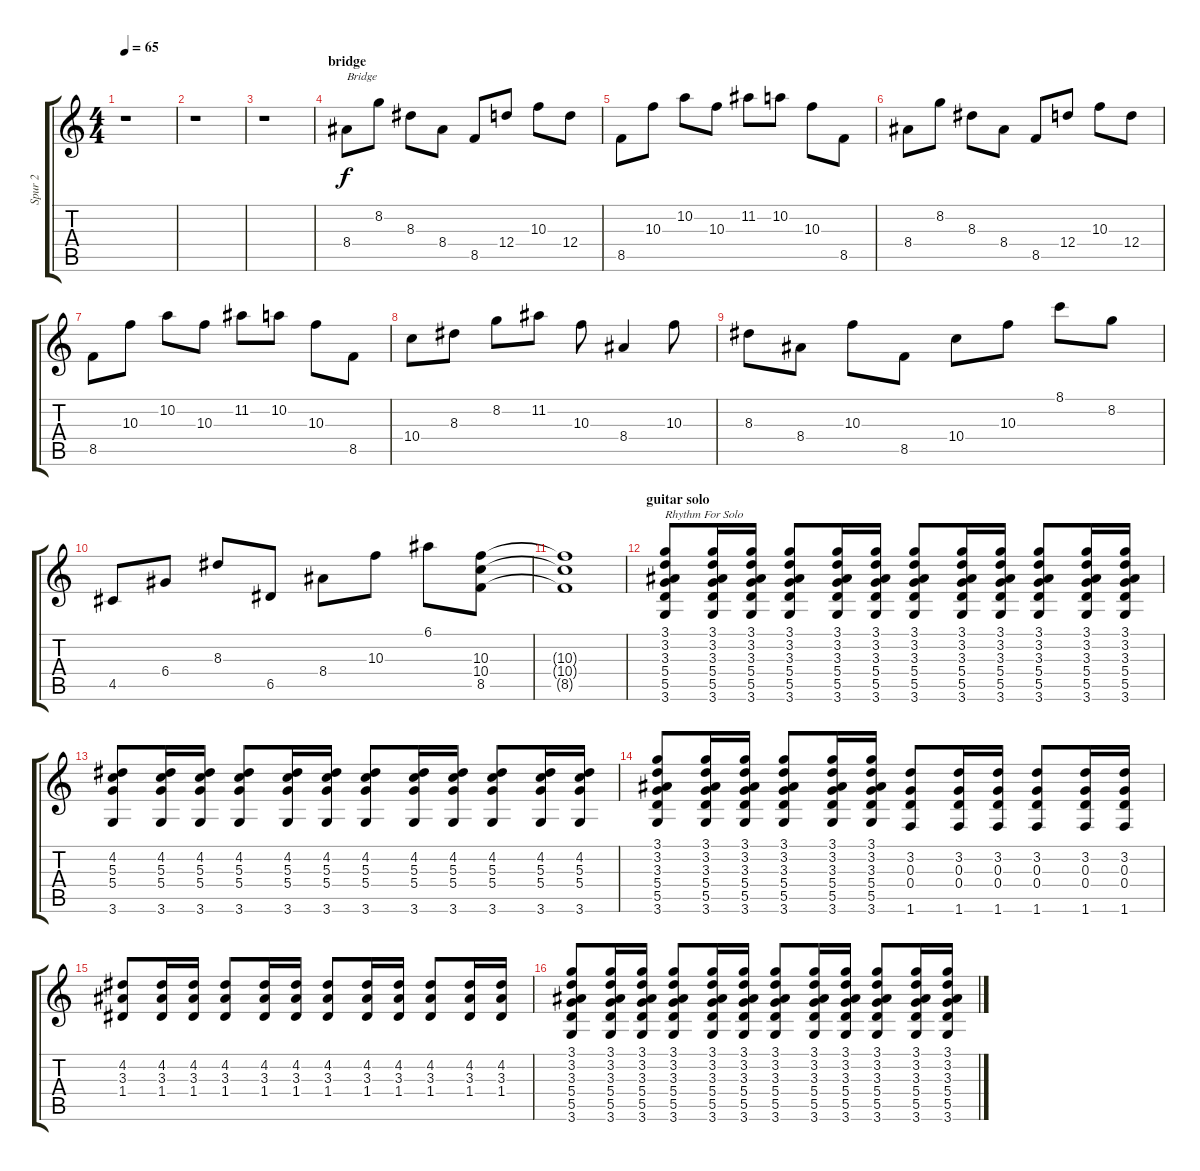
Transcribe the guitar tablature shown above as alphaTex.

\track ("Spur 2" "Spur 2") {instrument acousticguitarsteel}
\staff {score tabs}
\tuning (E4 B3 G3 D3 A2 E2) {hide}
\ts (4 4)
\tempo 65
\clef g2
\ks c
r.1{dy f} |
r.1 |
r.1 |
\section ("" "bridge")
8.4.8{txt "Bridge"} 8.2.8 8.3.8 8.4.8 8.5.8 12.4.8 10.3.8 12.4.8 |
8.5.8 10.3.8 10.2.8 10.3.8 11.2.8 10.2.8 10.3.8 8.5.8 |
8.4.8 8.2.8 8.3.8 8.4.8 8.5.8 12.4.8 10.3.8 12.4.8 |
8.5.8 10.3.8 10.2.8 10.3.8 11.2.8 10.2.8 10.3.8 8.5.8 |
10.4.8 8.3.8 8.2.8 11.2.8 10.3.8 8.4.4 10.3.8 |
8.3.8 8.4.8 10.3.8 8.5.8 10.4.8 10.3.8 8.1.8 8.2.8 |
4.5.8 6.4.8 8.3.8 6.5.8 8.4.8 10.3.8 6.1.8 (10.3 10.4 8.5).8 |
(10.3{t} 10.4{t} 8.5{t}).1 |
\section ("" "guitar solo")
(3.1 3.2 3.3 5.4 5.5 3.6).8{txt "Rhythm For Solo"} (3.1 3.2 3.3 5.4 5.5 3.6).16 (3.1 3.2 3.3 5.4 5.5 3.6).16 (3.1 3.2 3.3 5.4 5.5 3.6).8 (3.1 3.2 3.3 5.4 5.5 3.6).16 (3.1 3.2 3.3 5.4 5.5 3.6).16 (3.1 3.2 3.3 5.4 5.5 3.6).8 (3.1 3.2 3.3 5.4 5.5 3.6).16 (3.1 3.2 3.3 5.4 5.5 3.6).16 (3.1 3.2 3.3 5.4 5.5 3.6).8 (3.1 3.2 3.3 5.4 5.5 3.6).16 (3.1 3.2 3.3 5.4 5.5 3.6).16 |
(4.2 5.3 5.4 3.6).8 (4.2 5.3 5.4 3.6).16 (4.2 5.3 5.4 3.6).16 (4.2 5.3 5.4 3.6).8 (4.2 5.3 5.4 3.6).16 (4.2 5.3 5.4 3.6).16 (4.2 5.3 5.4 3.6).8 (4.2 5.3 5.4 3.6).16 (4.2 5.3 5.4 3.6).16 (4.2 5.3 5.4 3.6).8 (4.2 5.3 5.4 3.6).16 (4.2 5.3 5.4 3.6).16 |
(3.1 3.2 3.3 5.4 5.5 3.6).8 (3.1 3.2 3.3 5.4 5.5 3.6).16 (3.1 3.2 3.3 5.4 5.5 3.6).16 (3.1 3.2 3.3 5.4 5.5 3.6).8 (3.1 3.2 3.3 5.4 5.5 3.6).16 (3.1 3.2 3.3 5.4 5.5 3.6).16 (3.2 0.3 0.4 1.6).8 (3.2 0.3 0.4 1.6).16 (3.2 0.3 0.4 1.6).16 (3.2 0.3 0.4 1.6).8 (3.2 0.3 0.4 1.6).16 (3.2 0.3 0.4 1.6).16 |
(4.2 3.3 1.4).8 (4.2 3.3 1.4).16 (4.2 3.3 1.4).16 (4.2 3.3 1.4).8 (4.2 3.3 1.4).16 (4.2 3.3 1.4).16 (4.2 3.3 1.4).8 (4.2 3.3 1.4).16 (4.2 3.3 1.4).16 (4.2 3.3 1.4).8 (4.2 3.3 1.4).16 (4.2 3.3 1.4).16 |
(3.1 3.2 3.3 5.4 5.5 3.6).8 (3.1 3.2 3.3 5.4 5.5 3.6).16 (3.1 3.2 3.3 5.4 5.5 3.6).16 (3.1 3.2 3.3 5.4 5.5 3.6).8 (3.1 3.2 3.3 5.4 5.5 3.6).16 (3.1 3.2 3.3 5.4 5.5 3.6).16 (3.1 3.2 3.3 5.4 5.5 3.6).8 (3.1 3.2 3.3 5.4 5.5 3.6).16 (3.1 3.2 3.3 5.4 5.5 3.6).16 (3.1 3.2 3.3 5.4 5.5 3.6).8 (3.1 3.2 3.3 5.4 5.5 3.6).16 (3.1 3.2 3.3 5.4 5.5 3.6).16
